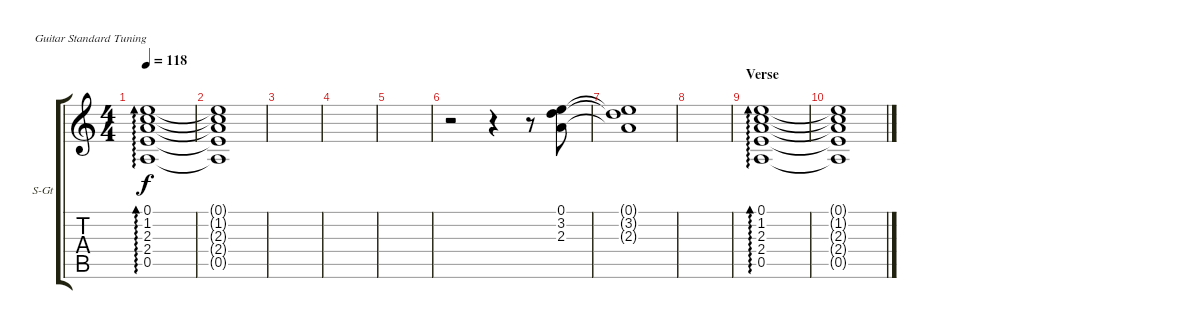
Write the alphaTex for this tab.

\defaultSystemsLayout 4
\bracketExtendMode groupsimilarinstruments
\firstSystemTrackNameOrientation horizontal
\otherSystemsTrackNameOrientation horizontal
\track ("Steel Guitar" "S-Gt") {instrument acousticguitarsteel}
\staff {score tabs}
\tuning (E4 B3 G3 D3 A2 E2)
\ts (4 4)
\tempo 118
\clef g2
\scale
0.333333
\ks c
(0.5 2.4 2.3 1.2 0.1).1{ad 0 dy f} |
\scale
0.333333 (0.5{t} 2.4{t} 2.3{t} 1.2{t} 0.1{t}).1 |
\scale
0.333333 |
\scale
0.333333 |
\scale
0.333333 |
\scale
0.333333 r.2 r.4 r.8 (0.1 3.2 2.3).8 |
\scale
0.333333 (2.3{t} 3.2{t} 0.1{t}).1 |
|
\section ("" "Verse")
(0.5 2.4 2.3 1.2 0.1).1{ad 0} |
(0.5{t} 2.4{t} 2.3{t} 1.2{t} 0.1{t}).1
